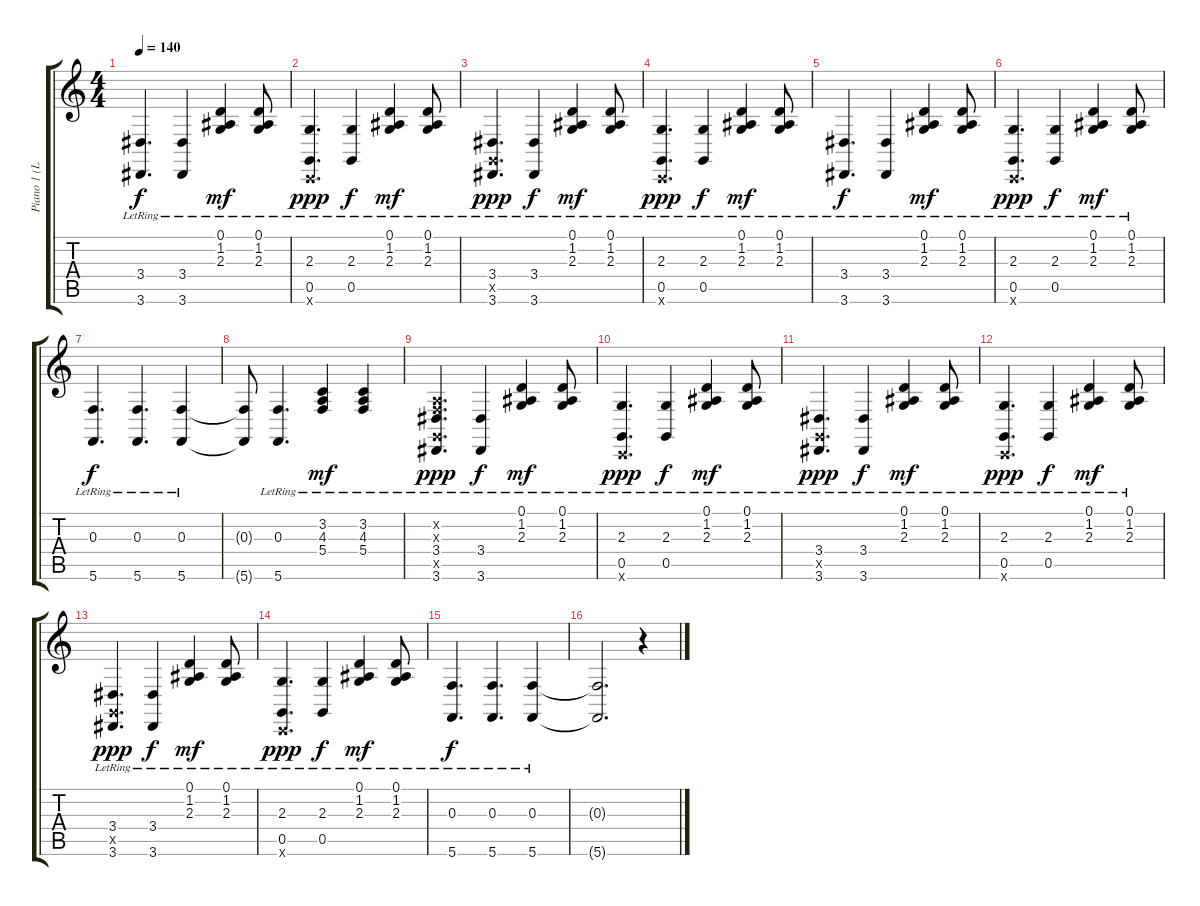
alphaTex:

\track ("Piano 1 (Left Hand)" "Piano 1 (L") {instrument brightacousticpiano}
\staff {score tabs}
\tuning (D4 A3 F3 C3 G2 C2) {hide}
\ts (4 4)
\tempo 140
\clef g2
\ks c
(3.4{lr} 3.6{lr}).4{d dy f} (3.4{lr} 3.6{lr}).4 (0.1{lr} 1.2{lr} 2.3{lr}).4{dy mf} (0.1{lr} 1.2{lr} 2.3{lr}).8 |
(2.3{lr} 0.5{lr} 0.6{x}).4{d dy ppp} (2.3{lr} 0.5{lr}).4{dy f} (0.1{lr} 1.2{lr} 2.3{lr}).4{dy mf} (0.1{lr} 1.2{lr} 2.3{lr}).8 |
(3.4{lr} 0.5{x} 3.6{lr}).4{d dy ppp} (3.4{lr} 3.6{lr}).4{dy f} (0.1{lr} 1.2{lr} 2.3{lr}).4{dy mf} (0.1{lr} 1.2{lr} 2.3{lr}).8 |
(2.3{lr} 0.5{lr} 0.6{x}).4{d dy ppp} (2.3{lr} 0.5{lr}).4{dy f} (0.1{lr} 1.2{lr} 2.3{lr}).4{dy mf} (0.1{lr} 1.2{lr} 2.3{lr}).8 |
(3.4{lr} 3.6{lr}).4{d dy f} (3.4{lr} 3.6{lr}).4 (0.1{lr} 1.2{lr} 2.3{lr}).4{dy mf} (0.1{lr} 1.2{lr} 2.3{lr}).8 |
(2.3{lr} 0.5{lr} 0.6{x}).4{d dy ppp} (2.3{lr} 0.5{lr}).4{dy f} (0.1{lr} 1.2{lr} 2.3{lr}).4{dy mf} (0.1{lr} 1.2{lr} 2.3{lr}).8 |
(0.3{lr} 5.6{lr}).4{d dy f} (0.3{lr} 5.6{lr}).4{d} (0.3{lr} 5.6{lr}).4 |
(0.3{t} 5.6{t}).8 (0.3{lr} 5.6{lr}).4{d} (3.2{lr} 4.3{lr} 5.4{lr}).4{dy mf} (3.2{lr} 4.3{lr} 5.4{lr}).4 |
(0.2{x} 0.3{x} 3.4{lr} 0.5{x} 3.6{lr}).4{d dy ppp} (3.4{lr} 3.6{lr}).4{dy f} (0.1{lr} 1.2{lr} 2.3{lr}).4{dy mf} (0.1{lr} 1.2{lr} 2.3{lr}).8 |
(2.3{lr} 0.5{lr} 0.6{x}).4{d dy ppp} (2.3{lr} 0.5{lr}).4{dy f} (0.1{lr} 1.2{lr} 2.3{lr}).4{dy mf} (0.1{lr} 1.2{lr} 2.3{lr}).8 |
(3.4{lr} 0.5{x} 3.6{lr}).4{d dy ppp} (3.4{lr} 3.6{lr}).4{dy f} (0.1{lr} 1.2{lr} 2.3{lr}).4{dy mf} (0.1{lr} 1.2{lr} 2.3{lr}).8 |
(2.3{lr} 0.5{lr} 0.6{x}).4{d dy ppp} (2.3{lr} 0.5{lr}).4{dy f} (0.1{lr} 1.2{lr} 2.3{lr}).4{dy mf} (0.1{lr} 1.2{lr} 2.3{lr}).8 |
(3.4{lr} 0.5{x} 3.6{lr}).4{d dy ppp} (3.4{lr} 3.6{lr}).4{dy f} (0.1{lr} 1.2{lr} 2.3{lr}).4{dy mf} (0.1{lr} 1.2{lr} 2.3{lr}).8 |
(2.3{lr} 0.5{lr} 0.6{x}).4{d dy ppp} (2.3{lr} 0.5{lr}).4{dy f} (0.1{lr} 1.2{lr} 2.3{lr}).4{dy mf} (0.1{lr} 1.2{lr} 2.3{lr}).8 |
(0.3{lr} 5.6{lr}).4{d dy f} (0.3{lr} 5.6{lr}).4{d} (0.3{lr} 5.6{lr}).4 |
(0.3{t} 5.6{t}).2{d} r.4
